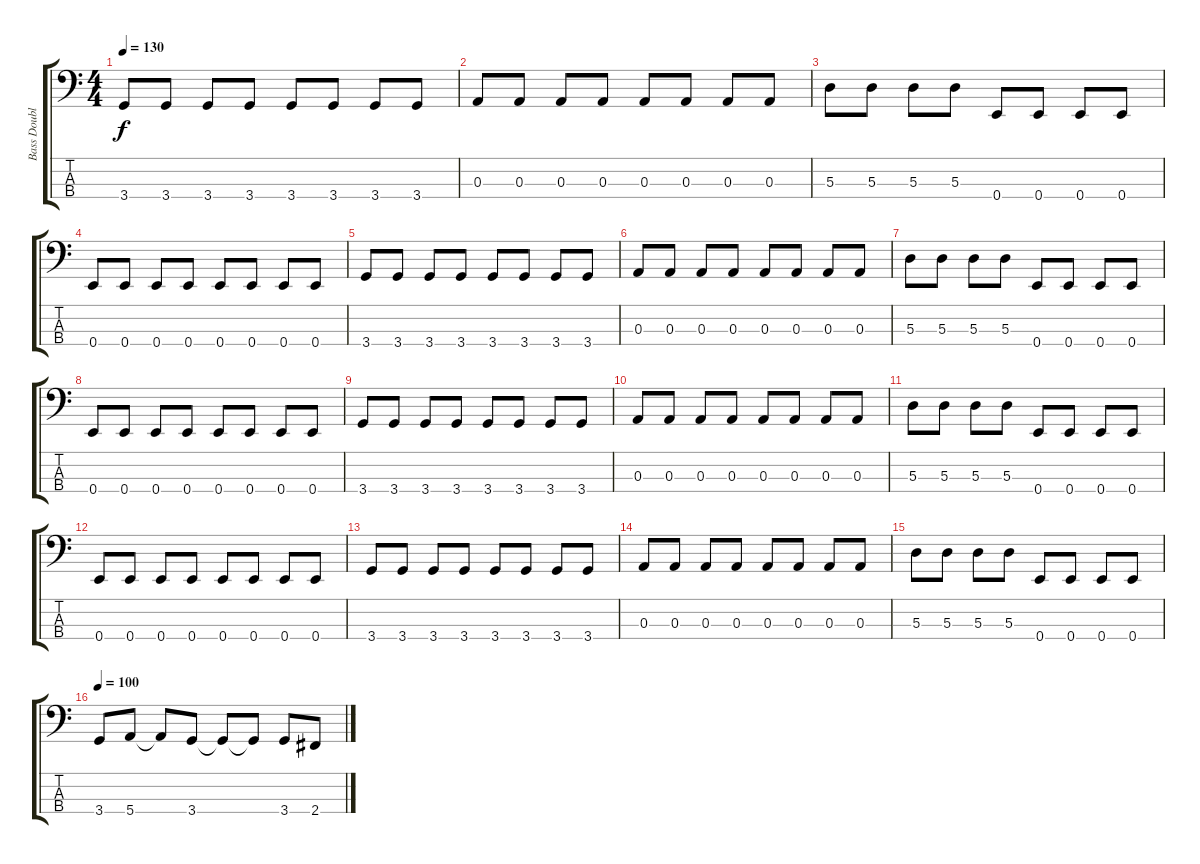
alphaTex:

\track ("Bass Double" "Bass Doubl") {instrument slapbass2}
\staff {score tabs}
\tuning (G2 D2 A1 E1) {hide}
\ts (4 4)
\tempo 130
\clef f4
\ks c
3.4.8{dy f} 3.4.8 3.4.8 3.4.8 3.4.8 3.4.8 3.4.8 3.4.8 |
0.3.8 0.3.8 0.3.8 0.3.8 0.3.8 0.3.8 0.3.8 0.3.8 |
5.3.8 5.3.8 5.3.8 5.3.8 0.4.8 0.4.8 0.4.8 0.4.8 |
0.4.8 0.4.8 0.4.8 0.4.8 0.4.8 0.4.8 0.4.8 0.4.8 |
3.4.8 3.4.8 3.4.8 3.4.8 3.4.8 3.4.8 3.4.8 3.4.8 |
0.3.8 0.3.8 0.3.8 0.3.8 0.3.8 0.3.8 0.3.8 0.3.8 |
5.3.8 5.3.8 5.3.8 5.3.8 0.4.8 0.4.8 0.4.8 0.4.8 |
0.4.8 0.4.8 0.4.8 0.4.8 0.4.8 0.4.8 0.4.8 0.4.8 |
3.4.8 3.4.8 3.4.8 3.4.8 3.4.8 3.4.8 3.4.8 3.4.8 |
0.3.8 0.3.8 0.3.8 0.3.8 0.3.8 0.3.8 0.3.8 0.3.8 |
5.3.8 5.3.8 5.3.8 5.3.8 0.4.8 0.4.8 0.4.8 0.4.8 |
0.4.8 0.4.8 0.4.8 0.4.8 0.4.8 0.4.8 0.4.8 0.4.8 |
3.4.8 3.4.8 3.4.8 3.4.8 3.4.8 3.4.8 3.4.8 3.4.8 |
0.3.8 0.3.8 0.3.8 0.3.8 0.3.8 0.3.8 0.3.8 0.3.8 |
5.3.8 5.3.8 5.3.8 5.3.8 0.4.8 0.4.8 0.4.8 0.4.8 |
\tempo 100
3.4.8 5.4.8 5.4{t}.8 3.4.8 3.4{t}.8 3.4{t}.8 3.4.8 2.4.8
